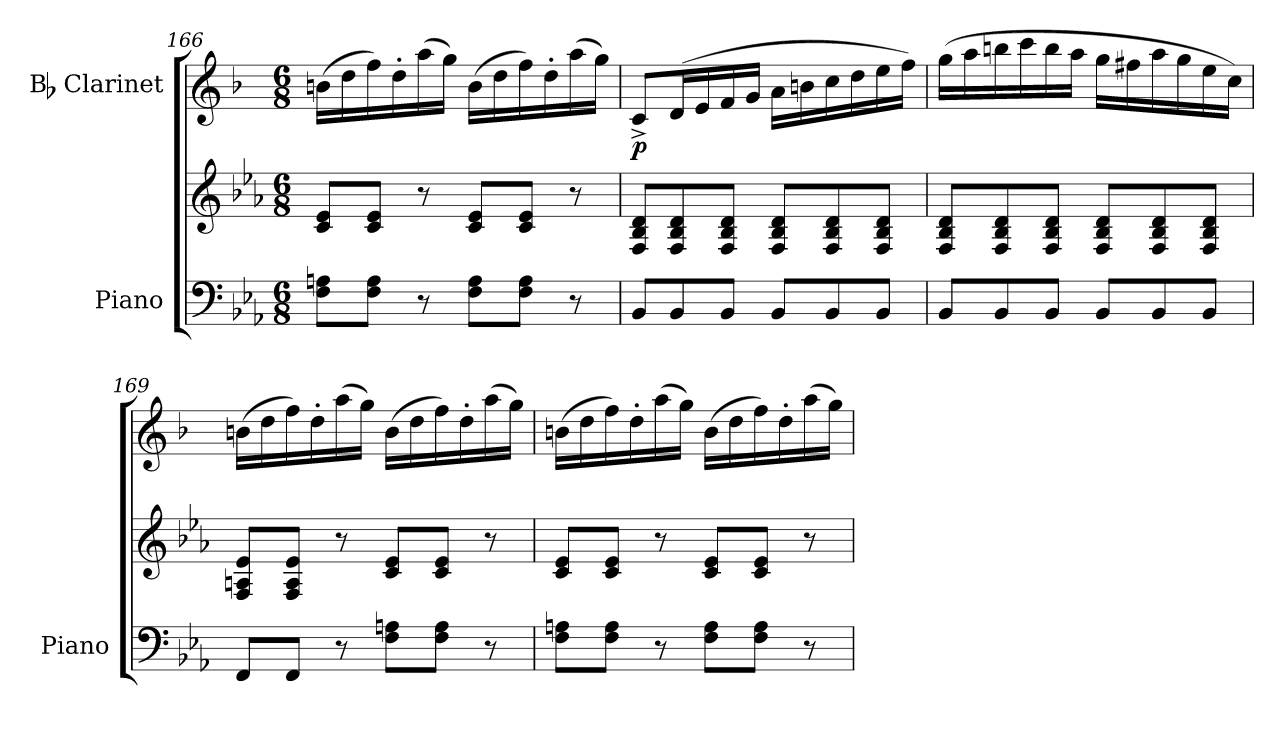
**kern	**kern	**kern	**dynam
*part2	*part2	*part1	*part1
*staff3	*staff2	*staff1	*staff1
*I"Piano	*	*I"Bb Clarinet	*
*I'Piano	*	*	*
!!LO:LB:g=z
*clefF4	*clefG2	*clefG2	*
*	*	*ITrd1c2	*
*k[b-e-a-]	*k[b-e-a-]	*k[b-e-a-]	*
*E-:	*E-:	*E-:	*
*M6/8	*M6/8	*M6/8	*
=166	=166	=166	=166
8F\ 8An\L	8c/ 8e-/L	(>16an\LL	.
.	.	16cc\	.
8F\ 8A\J	8c/ 8e-/J	16ee-\)	.
.	.	16cc'>\	.
8r	8r	(>16gg\	.
.	.	16ff\JJ)	.
8F\ 8A\L	8c/ 8e-/L	(>16a\LL	.
.	.	16cc\	.
8F\ 8A\J	8c/ 8e-/J	16ee-\)	.
.	.	16cc'>\	.
8r	8r	(>16gg\	.
.	.	16ff\JJ)	.
=167	=167	=167	=167
!	!	!	!LO:DY:b
8BB-/L	8F/ 8B-/ 8d/L	8B-^</L	p
8BB-/	8F/ 8B-/ 8d/	(>16c/L	.
.	.	16d/	.
8BB-/J	8F/ 8B-/ 8d/J	16e-/	.
.	.	16f/JJ	.
8BB-/L	8F/ 8B-/ 8d/L	16g\LL	.
.	.	16an\	.
8BB-/	8F/ 8B-/ 8d/	16b-\	.
.	.	16cc\	.
8BB-/J	8F/ 8B-/ 8d/J	16dd\	.
.	.	16ee-\JJ)	.
=168	=168	=168	=168
8BB-/L	8F/ 8B-/ 8d/L	(>16ff\LL	.
.	.	16gg\	.
8BB-/	8F/ 8B-/ 8d/	16aan\	.
.	.	16bb-\	.
8BB-/J	8F/ 8B-/ 8d/J	16aa\	.
.	.	16gg\JJ	.
8BB-/L	8F/ 8B-/ 8d/L	16ff\LL	.
.	.	16een\	.
8BB-/	8F/ 8B-/ 8d/	16gg\	.
.	.	16ff\	.
8BB-/J	8F/ 8B-/ 8d/J	16dd\	.
.	.	16b-\JJ)	.
=169	=169	=169	=169
8FF/L	8F/ 8An/ 8e-/L	(>16an\LL	.
.	.	16cc\	.
8FF/J	8F/ 8A/ 8e-/J	16ee-\)	.
.	.	16cc'>\	.
8r	8r	(>16gg\	.
.	.	16ff\JJ)	.
8F\ 8An\L	8c/ 8e-/L	(>16a\LL	.
.	.	16cc\	.
8F\ 8A\J	8c/ 8e-/J	16ee-\)	.
.	.	16cc'>\	.
8r	8r	(>16gg\	.
.	.	16ff\JJ)	.
=170	=170	=170	=170
8F\ 8An\L	8c/ 8e-/L	(>16an\LL	.
.	.	16cc\	.
8F\ 8A\J	8c/ 8e-/J	16ee-\)	.
.	.	16cc'>\	.
8r	8r	(>16gg\	.
.	.	16ff\JJ)	.
8F\ 8A\L	8c/ 8e-/L	(>16a\LL	.
.	.	16cc\	.
8F\ 8A\J	8c/ 8e-/J	16ee-\)	.
.	.	16cc'>\	.
8r	8r	(>16gg\	.
.	.	16ff\JJ)	.
=	=	=	=
*-	*-	*-	*-
